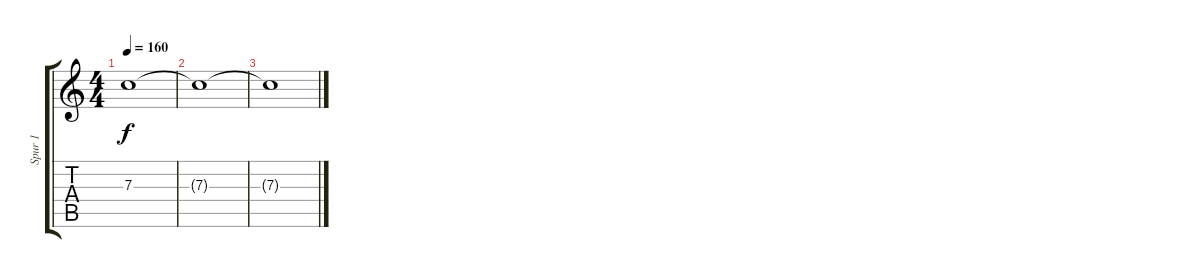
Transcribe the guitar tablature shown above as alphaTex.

\track ("Spur 1" "Spur 1") {instrument distortionguitar}
\staff {score tabs}
\tuning (D4 A3 F3 C3 G2 C2) {hide}
\ts (4 4)
\tempo 160
\clef g2
\ks c
7.3{t}.1{dy f} |
7.3{t}.1 |
7.3{t}.1
